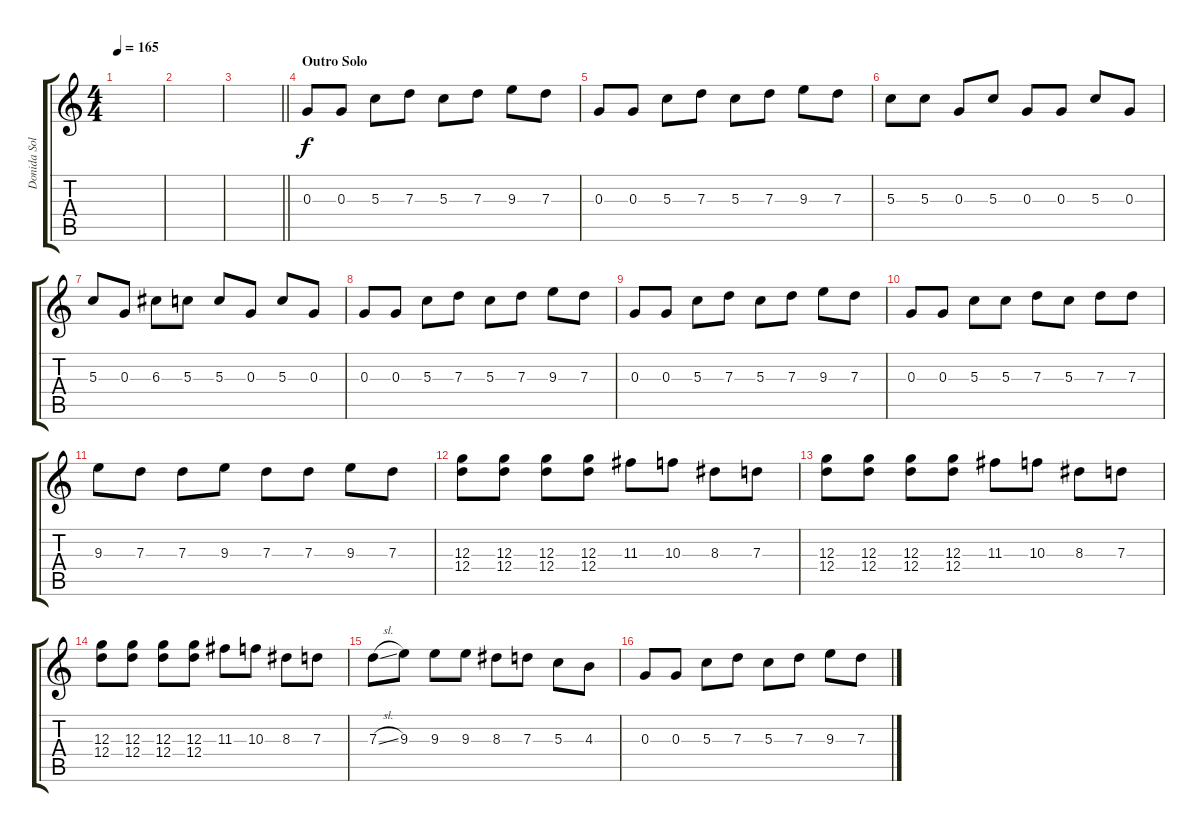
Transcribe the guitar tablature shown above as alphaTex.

\track ("Donida Solo" "Donida Sol") {instrument distortionguitar}
\staff {score tabs}
\tuning (E4 B3 G3 D3 A2 E2) {hide}
\ts (4 4)
\tempo 165
\clef g2
\ks c
|
|
\barLineRight lightlight
|
\section ("" "Outro Solo")
0.3.8 0.3.8 5.3.8 7.3.8 5.3.8 7.3.8 9.3.8 7.3.8 |
0.3.8 0.3.8 5.3.8 7.3.8 5.3.8 7.3.8 9.3.8 7.3.8 |
5.3.8 5.3.8 0.3.8 5.3.8 0.3.8 0.3.8 5.3.8 0.3.8 |
5.3.8 0.3.8 6.3.8 5.3.8 5.3.8 0.3.8 5.3.8 0.3.8 |
0.3.8 0.3.8 5.3.8 7.3.8 5.3.8 7.3.8 9.3.8 7.3.8 |
0.3.8 0.3.8 5.3.8 7.3.8 5.3.8 7.3.8 9.3.8 7.3.8 |
0.3.8 0.3.8 5.3.8 5.3.8 7.3.8 5.3.8 7.3.8 7.3.8 |
9.3.8 7.3.8 7.3.8 9.3.8 7.3.8 7.3.8 9.3.8 7.3.8 |
(12.3 12.4).8 (12.3 12.4).8 (12.3 12.4).8 (12.3 12.4).8 11.3.8 10.3.8 8.3.8 7.3.8 |
(12.3 12.4).8 (12.3 12.4).8 (12.3 12.4).8 (12.3 12.4).8 11.3.8 10.3.8 8.3.8 7.3.8 |
(12.3 12.4).8 (12.3 12.4).8 (12.3 12.4).8 (12.3 12.4).8 11.3.8 10.3.8 8.3.8 7.3.8 |
7.3{sl}.8 9.3.8 9.3.8 9.3.8 8.3.8 7.3.8 5.3.8 4.3.8 |
0.3.8 0.3.8 5.3.8 7.3.8 5.3.8 7.3.8 9.3.8 7.3.8
